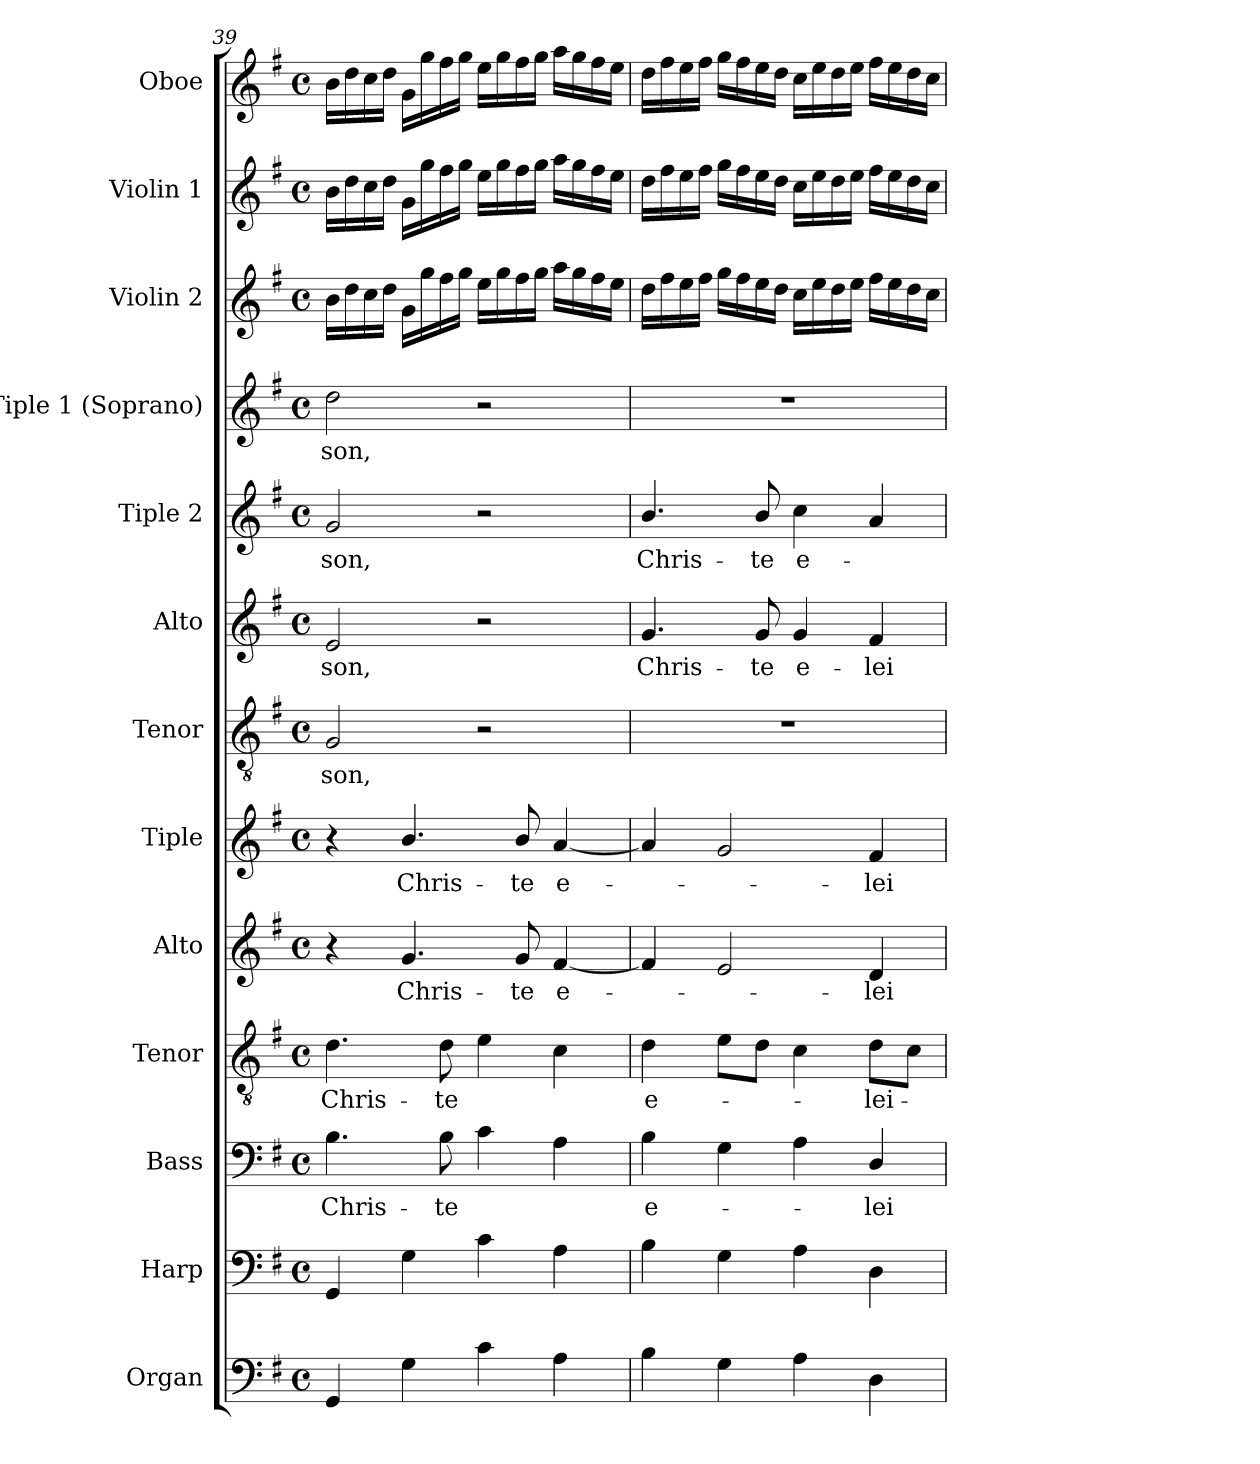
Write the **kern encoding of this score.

**kern	**kern	**kern	**text	**kern	**text	**kern	**text	**kern	**text	**kern	**text	**kern	**text	**kern	**text	**kern	**text	**kern	**kern	**kern
*part13	*part12	*part11	*part11	*part10	*part10	*part9	*part9	*part8	*part8	*part7	*part7	*part6	*part6	*part5	*part5	*part4	*part4	*part3	*part2	*part1
*staff13	*staff12	*staff11	*staff11	*staff10	*staff10	*staff9	*staff9	*staff8	*staff8	*staff7	*staff7	*staff6	*staff6	*staff5	*staff5	*staff4	*staff4	*staff3	*staff2	*staff1
*I"Organ	*I"Harp	*I"Bass	*	*I"Tenor	*	*I"Alto	*	*I"Tiple	*	*I"Tenor	*	*I"Alto	*	*I"Tiple 2	*	*I"Tiple 1 (Soprano)	*	*I"Violin 2	*I"Violin 1	*I"Oboe
*I'Org.	*I'Hp.	*I'B.	*	*I'T.	*	*I'A.	*	*	*	*I'T.	*	*I'A.	*	*	*	*I'S1.	*	*I'Vln. 2	*I'Vln. 1	*I'Ob.
*clefF4	*clefF4	*clefF4	*	*clefGv2	*	*clefG2	*	*clefG2	*	*clefGv2	*	*clefG2	*	*clefG2	*	*clefG2	*	*clefG2	*clefG2	*clefG2
*	*	*	*	*ITrd7c12	*	*	*	*	*	*ITrd7c12	*	*	*	*	*	*	*	*	*	*
*k[f#]	*k[f#]	*k[f#]	*	*k[f#]	*	*k[f#]	*	*k[f#]	*	*k[f#]	*	*k[f#]	*	*k[f#]	*	*k[f#]	*	*k[f#]	*k[f#]	*k[f#]
*G:	*G:	*G:	*	*G:	*	*G:	*	*G:	*	*G:	*	*G:	*	*G:	*	*G:	*	*G:	*G:	*G:
*M4/4	*M4/4	*M4/4	*	*M4/4	*	*M4/4	*	*M4/4	*	*M4/4	*	*M4/4	*	*M4/4	*	*M4/4	*	*M4/4	*M4/4	*M4/4
*met(c)	*met(c)	*met(c)	*	*met(c)	*	*met(c)	*	*met(c)	*	*met(c)	*	*met(c)	*	*met(c)	*	*met(c)	*	*met(c)	*met(c)	*met(c)
=39	=39	=39	=39	=39	=39	=39	=39	=39	=39	=39	=39	=39	=39	=39	=39	=39	=39	=39	=39	=39
!	!	!	!LO:LY:b:color=#000000	!	!	!	!	!	!	!	!	!	!	!	!	!	!	!	!	!
!	!	!	!	!	!LO:LY:b:color=#000000	!	!	!	!	!	!	!	!	!	!	!	!	!	!	!
!	!	!	!	!	!	!	!	!	!	!	!LO:LY:b:color=#000000	!	!	!	!	!	!	!	!	!
!	!	!	!	!	!	!	!	!	!	!	!	!	!LO:LY:b:color=#000000	!	!	!	!	!	!	!
!	!	!	!	!	!	!	!	!	!	!	!	!	!	!	!LO:LY:b:color=#000000	!	!	!	!	!
!	!	!	!	!	!	!	!	!	!	!	!	!	!	!	!	!	!LO:LY:b:color=#000000	!	!	!
4GGi/	4GGi/	4.Bi\	Chris-	4.Di\	Chris-	4r	.	4r	.	2GGi/	-son,	2ei/	-son,	2gi/	-son,	2ddi\	-son,	16bi\LL	16bi\LL	16bi\LL
.	.	.	.	.	.	.	.	.	.	.	.	.	.	.	.	.	.	16ddi\	16ddi\	16ddi\
.	.	.	.	.	.	.	.	.	.	.	.	.	.	.	.	.	.	16cci\	16cci\	16cci\
.	.	.	.	.	.	.	.	.	.	.	.	.	.	.	.	.	.	16ddi\JJ	16ddi\JJ	16ddi\JJ
!	!	!	!	!	!	!	!LO:LY:b:color=#000000	!	!	!	!	!	!	!	!	!	!	!	!	!
!	!	!	!	!	!	!	!	!	!LO:LY:b:color=#000000	!	!	!	!	!	!	!	!	!	!	!
4Gi\	4Gi\	.	.	.	.	4.gi/	Chris-	4.bi/	Chris-	.	.	.	.	.	.	.	.	16gi\LL	16gi\LL	16gi\LL
.	.	.	.	.	.	.	.	.	.	.	.	.	.	.	.	.	.	16ggi\	16ggi\	16ggi\
!	!	!	!LO:LY:b:color=#000000	!	!	!	!	!	!	!	!	!	!	!	!	!	!	!	!	!
!	!	!	!	!	!LO:LY:b:color=#000000	!	!	!	!	!	!	!	!	!	!	!	!	!	!	!
.	.	8Bi\	-te	8Di\	-te	.	.	.	.	.	.	.	.	.	.	.	.	16ff#i\	16ff#i\	16ff#i\
.	.	.	.	.	.	.	.	.	.	.	.	.	.	.	.	.	.	16ggi\JJ	16ggi\JJ	16ggi\JJ
4ci\	4ci\	4ci\	.	4Ei\	.	.	.	.	.	2r	.	2r	.	2r	.	2r	.	16eei\LL	16eei\LL	16eei\LL
.	.	.	.	.	.	.	.	.	.	.	.	.	.	.	.	.	.	16ggi\	16ggi\	16ggi\
!	!	!	!	!	!	!	!LO:LY:b:color=#000000	!	!	!	!	!	!	!	!	!	!	!	!	!
!	!	!	!	!	!	!	!	!	!LO:LY:b:color=#000000	!	!	!	!	!	!	!	!	!	!	!
.	.	.	.	.	.	8gi/	-te	8bi/	-te	.	.	.	.	.	.	.	.	16ff#i\	16ff#i\	16ff#i\
.	.	.	.	.	.	.	.	.	.	.	.	.	.	.	.	.	.	16ggi\JJ	16ggi\JJ	16ggi\JJ
!	!	!	!	!	!	!	!LO:LY:b:color=#000000	!	!	!	!	!	!	!	!	!	!	!	!	!
!	!	!	!	!	!	!	!	!	!LO:LY:b:color=#000000	!	!	!	!	!	!	!	!	!	!	!
4Ai\	4Ai\	4Ai\	.	4Ci\	.	[4f#i/	e-	[4ai/	e-	.	.	.	.	.	.	.	.	16aai\LL	16aai\LL	16aai\LL
.	.	.	.	.	.	.	.	.	.	.	.	.	.	.	.	.	.	16ggi\	16ggi\	16ggi\
.	.	.	.	.	.	.	.	.	.	.	.	.	.	.	.	.	.	16ff#i\	16ff#i\	16ff#i\
.	.	.	.	.	.	.	.	.	.	.	.	.	.	.	.	.	.	16eei\JJ	16eei\JJ	16eei\JJ
=40	=40	=40	=40	=40	=40	=40	=40	=40	=40	=40	=40	=40	=40	=40	=40	=40	=40	=40	=40	=40
!	!	!	!LO:LY:b:color=#000000	!	!	!	!	!	!	!	!	!	!	!	!	!	!	!	!	!
!	!	!	!	!	!LO:LY:b:color=#000000	!	!	!	!	!	!	!	!	!	!	!	!	!	!	!
!	!	!	!	!	!	!	!	!	!	!	!	!	!LO:LY:b:color=#000000	!	!	!	!	!	!	!
!	!	!	!	!	!	!	!	!	!	!	!	!	!	!	!LO:LY:b:color=#000000	!	!	!	!	!
4Bi\	4Bi\	4Bi\	e-	4Di\	e-	4f#i/]	.	4ai/]	.	1r	.	4.gi/	Chris-	4.bi/	Chris-	1r	.	16ddi\LL	16ddi\LL	16ddi\LL
.	.	.	.	.	.	.	.	.	.	.	.	.	.	.	.	.	.	16ff#i\	16ff#i\	16ff#i\
.	.	.	.	.	.	.	.	.	.	.	.	.	.	.	.	.	.	16eei\	16eei\	16eei\
.	.	.	.	.	.	.	.	.	.	.	.	.	.	.	.	.	.	16ff#i\JJ	16ff#i\JJ	16ff#i\JJ
4Gi\	4Gi\	4Gi\	.	8Ei\L	.	2ei/	.	2gi/	.	.	.	.	.	.	.	.	.	16ggi\LL	16ggi\LL	16ggi\LL
.	.	.	.	.	.	.	.	.	.	.	.	.	.	.	.	.	.	16ff#i\	16ff#i\	16ff#i\
!	!	!	!	!	!	!	!	!	!	!	!	!	!LO:LY:b:color=#000000	!	!	!	!	!	!	!
!	!	!	!	!	!	!	!	!	!	!	!	!	!	!	!LO:LY:b:color=#000000	!	!	!	!	!
.	.	.	.	8Di\J	.	.	.	.	.	.	.	8gi/	-te	8bi/	-te	.	.	16eei\	16eei\	16eei\
.	.	.	.	.	.	.	.	.	.	.	.	.	.	.	.	.	.	16ddi\JJ	16ddi\JJ	16ddi\JJ
!	!	!	!	!	!	!	!	!	!	!	!	!	!LO:LY:b:color=#000000	!	!	!	!	!	!	!
!	!	!	!	!	!	!	!	!	!	!	!	!	!	!	!LO:LY:b:color=#000000	!	!	!	!	!
4Ai\	4Ai\	4Ai\	.	4Ci\	.	.	.	.	.	.	.	4gi/	e-	4cci\	e-	.	.	16cci\LL	16cci\LL	16cci\LL
.	.	.	.	.	.	.	.	.	.	.	.	.	.	.	.	.	.	16eei\	16eei\	16eei\
.	.	.	.	.	.	.	.	.	.	.	.	.	.	.	.	.	.	16ddi\	16ddi\	16ddi\
.	.	.	.	.	.	.	.	.	.	.	.	.	.	.	.	.	.	16eei\JJ	16eei\JJ	16eei\JJ
!	!	!	!LO:LY:b:color=#000000	!	!	!	!	!	!	!	!	!	!	!	!	!	!	!	!	!
!	!	!	!	!	!LO:LY:b:color=#000000	!	!	!	!	!	!	!	!	!	!	!	!	!	!	!
!	!	!	!	!	!	!	!LO:LY:b:color=#000000	!	!	!	!	!	!	!	!	!	!	!	!	!
!	!	!	!	!	!	!	!	!	!LO:LY:b:color=#000000	!	!	!	!	!	!	!	!	!	!	!
!	!	!	!	!	!	!	!	!	!	!	!	!	!LO:LY:b:color=#000000	!	!	!	!	!	!	!
4Di\	4Di\	4Di/	-lei-	8Di\L	-lei-	4di/	-lei-	4f#i/	-lei-	.	.	4f#i/	-lei-	4ai/	.	.	.	16ff#i\LL	16ff#i\LL	16ff#i\LL
.	.	.	.	.	.	.	.	.	.	.	.	.	.	.	.	.	.	16eei\	16eei\	16eei\
.	.	.	.	8Ci\J	.	.	.	.	.	.	.	.	.	.	.	.	.	16ddi\	16ddi\	16ddi\
.	.	.	.	.	.	.	.	.	.	.	.	.	.	.	.	.	.	16cci\JJ	16cci\JJ	16cci\JJ
=	=	=	=	=	=	=	=	=	=	=	=	=	=	=	=	=	=	=	=	=
*-	*-	*-	*-	*-	*-	*-	*-	*-	*-	*-	*-	*-	*-	*-	*-	*-	*-	*-	*-	*-
